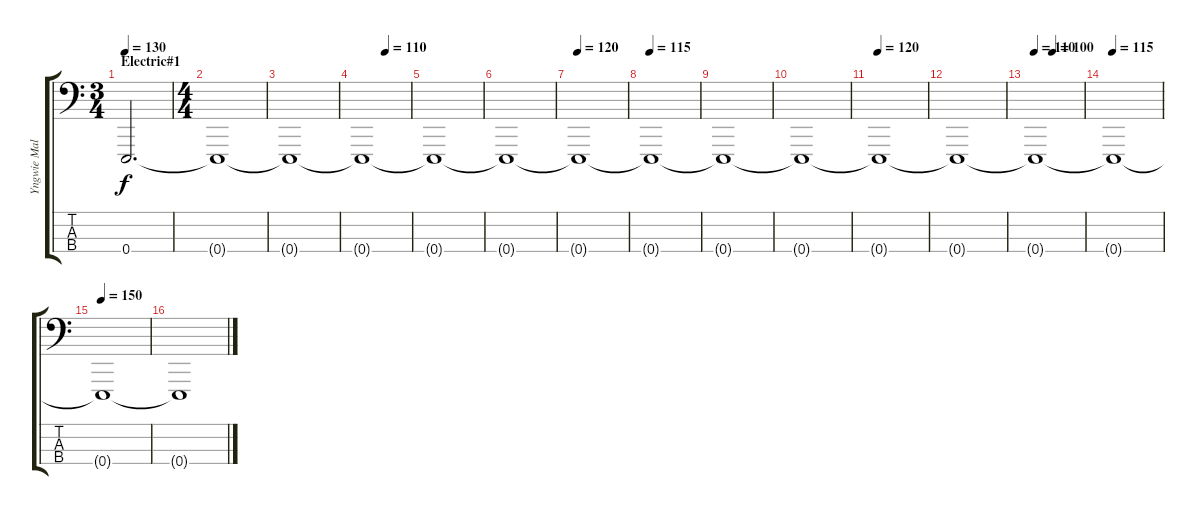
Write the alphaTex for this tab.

\track ("Yngwie Malmsteen-Moog Taurus synthesizer" "Yngwie Mal") {instrument synthbrass1}
\staff {score tabs}
\tuning (G2 D2 A1 E1) {hide}
\ts (3 4)
\section ("" "Electric#1")
\tempo 130
\clef f4
\ks c
0.4{t}.2{d dy f} |
\ts (4 4)
0.4{t}.1 |
0.4{t}.1 |
\tempo (110 0.5)
0.4{t}.1 |
0.4{t}.1 |
0.4{t}.1 |
\tempo 120
0.4{t}.1 |
\tempo 115
0.4{t}.1 |
0.4{t}.1 |
0.4{t}.1 |
\tempo 120
0.4{t}.1 |
0.4{t}.1 |
\tempo 110
\tempo (100 0.375)
0.4{t}.1 |
\tempo 115
0.4{t}.1 |
\tempo 150
0.4{t}.1 |
0.4{t}.1
